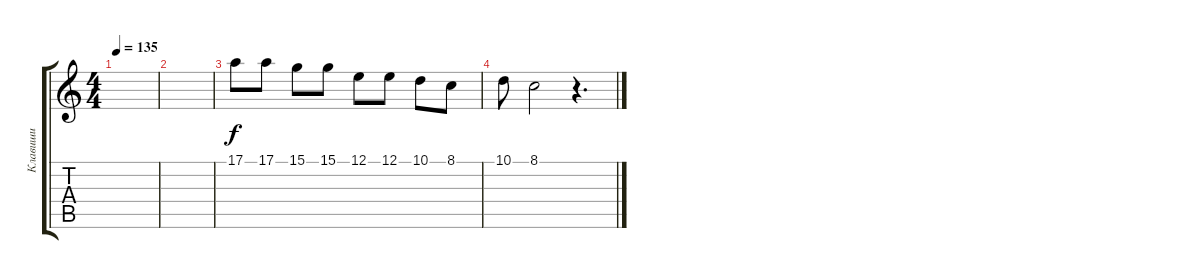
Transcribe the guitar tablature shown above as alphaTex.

\track ("Клавиши" "Клавиши") {instrument steeldrums}
\staff {score tabs}
\tuning (E4 B3 G3 D3 A2 E2) {hide}
\ts (4 4)
\tempo 135
\clef g2
\ks c
|
|
17.1.8 17.1.8 15.1.8 15.1.8 12.1.8 12.1.8 10.1.8 8.1.8 |
10.1.8 8.1.2 r.4{d}
